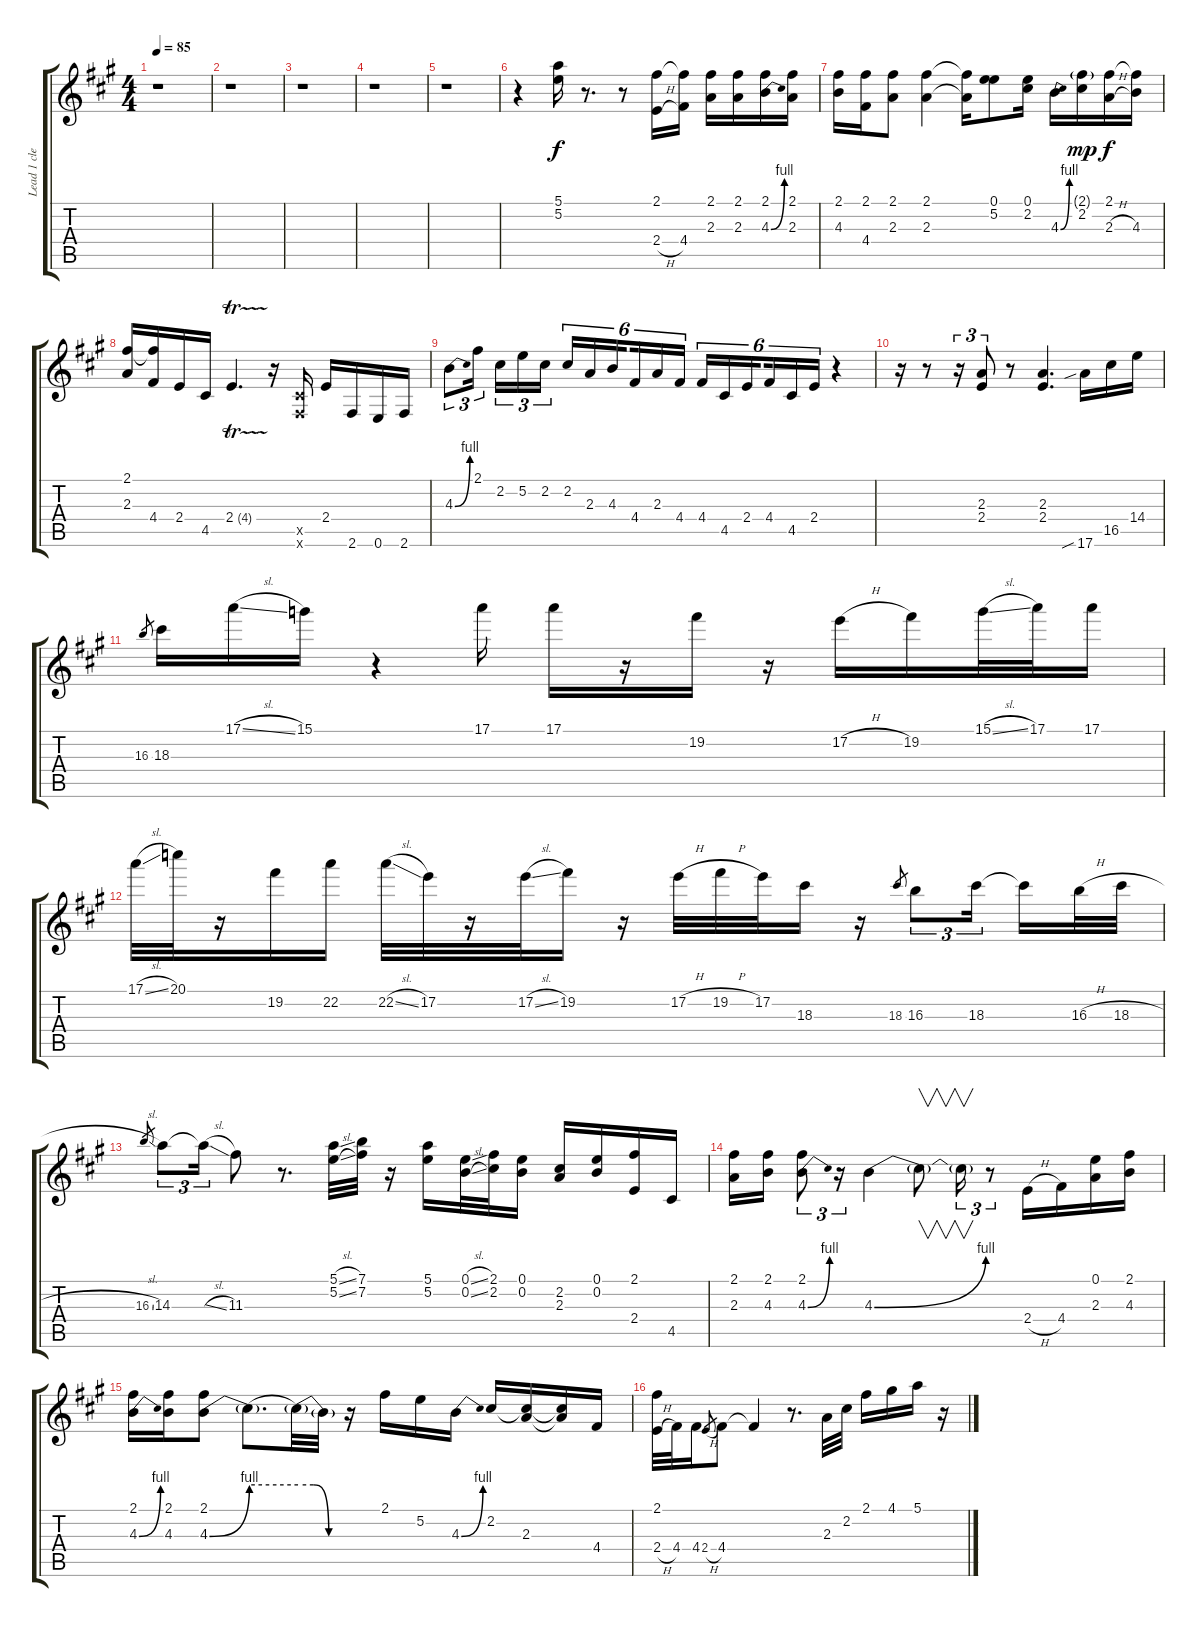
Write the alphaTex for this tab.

\track ("Lead 1 clean" "Lead 1 cle") {instrument electricguitarjazz}
\staff {score tabs}
\tuning (E4 B3 G3 D3 A2 E2) {hide}
\ts (4 4)
\tempo 85
\clef g2
\ks a
r.1{dy f} |
r.1 |
r.1 |
r.1 |
r.1 |
r.4 (5.1 5.2).16 r.8{d} r.8 (2.1 2.4{h}).16 (2.1{t} 4.4).16 (2.1 2.3).16 (2.1 2.3).16 (2.1 4.3{be (bend 0 0 60 4)}).16 (2.1 2.3).16 |
(2.1 4.3).16 (2.1 4.4).16 (2.1 2.3).8 (2.1 2.3).4 (2.1{t} 2.3{t}).16 (0.1 5.2).8 (0.1 2.2).16 4.3{be (bend 0 0 60 4)}.16 (2.1{g} 2.2).16{dy mp} (2.1 2.3{h}).16{dy f} (2.1{t} 4.3).16 |
(2.1 2.3).16 (2.1{t} 4.4).16 2.4.16 4.5.16 2.4{tr (4 32)}.4{d} r.16 (4.5{x} 2.6{x}).16 2.4.16 2.6.16 0.6.16 2.6.16 |
4.3{be (bend 0 0 60 4)}.8{tu (3 2)} 2.1.16{tu (3 2) beam splitsecondary} 2.2.16{tu (3 2)} 5.2.16{tu (3 2)} 2.2.16{tu (3 2)} 2.2.16{tu (6 4)} 2.3.16{tu (6 4)} 4.3.16{tu (6 4) beam splitsecondary} 4.4.16{tu (6 4)} 2.3.16{tu (6 4)} 4.4.16{tu (6 4)} 4.4.16{tu (6 4)} 4.5.16{tu (6 4)} 2.4.16{tu (6 4) beam splitsecondary} 4.4.16{tu (6 4)} 4.5.16{tu (6 4)} 2.4.16{tu (6 4)} r.4 |
r.16 r.8 r.16{tu (3 2)} (2.3 2.4).8{tu (3 2)} r.8 (2.3 2.4).4{d} 17.6{sib}.16 16.5.16 14.4.16 |
16.3.8{gr} 18.3.16 17.1{sl}.16 15.1.16 r.4 17.1.16 17.1.16 r.16 19.2.16 r.16 17.2{h}.16 19.2.16 15.1{sl}.32 17.1.32 17.1.16 |
17.1{sl}.32 20.1.32 r.16 19.2.16 22.2.16 22.2{sl}.32 17.2.32 r.16 17.2{sl}.32 19.2.16 r.16 17.2{h}.32 19.2{h}.32 17.2.32 18.3.16 r.16 18.3.8{gr} 16.3.8{tu (3 2)} 18.3.16{tu (3 2) beam splitsecondary} 18.3{t}.16 16.3{h}.32 18.3{h}.32 |
16.3{sl}.8{gr} 14.3.8{tu (3 2)} 14.3{sl t}.16{tu (3 2)} 11.3.8 r.8{d} (5.1{sl} 5.2{sl}).32 (7.1 7.2).32 r.16 (5.1 5.2).16 (0.1{sl} 0.2{sl}).32 (2.1 2.2).32 (0.1 0.2).16 (2.2 2.3).16 (0.1 0.2).16 (2.1 2.4).16 4.5.16 |
(2.1 2.3).16 (2.1 4.3).16 (2.1 4.3{be (bend 0 0 60 4)}).8{tu (3 2)} r.16{tu (3 2)} 4.3{be (bend 0 0 60 4)}.4 4.3{t}.8{v} 4.3{t}.16{v tu (3 2)} r.8{tu (3 2)} 2.4{h}.16 4.4.16 (0.1 2.3).16 (2.1 4.3).16 |
(2.1 4.3{be (bend 0 0 60 4)}).16 (2.1 4.3).16 (2.1 4.3{be (bend 0 0 60 4)}).8 4.3{be (hold 0 4 60 4) t}.8{d} 4.3{be (custom 0 4 20 4 40 0 60 0) t}.32 4.3{t}.32 r.16 2.1.16 5.2.16 4.3{be (bend 0 0 60 4)}.16 2.2.16 (2.2{t} 2.3).16 (2.2{t} 2.3{t}).16 4.4.16 |
(2.1 2.4{h}).32 4.4.32 4.4.16 2.4{h}.8{gr} 4.4.8 4.4{t}.4 r.8{d} 2.3.32 2.2.32 2.1.16 4.1.16 5.1.16 r.16
